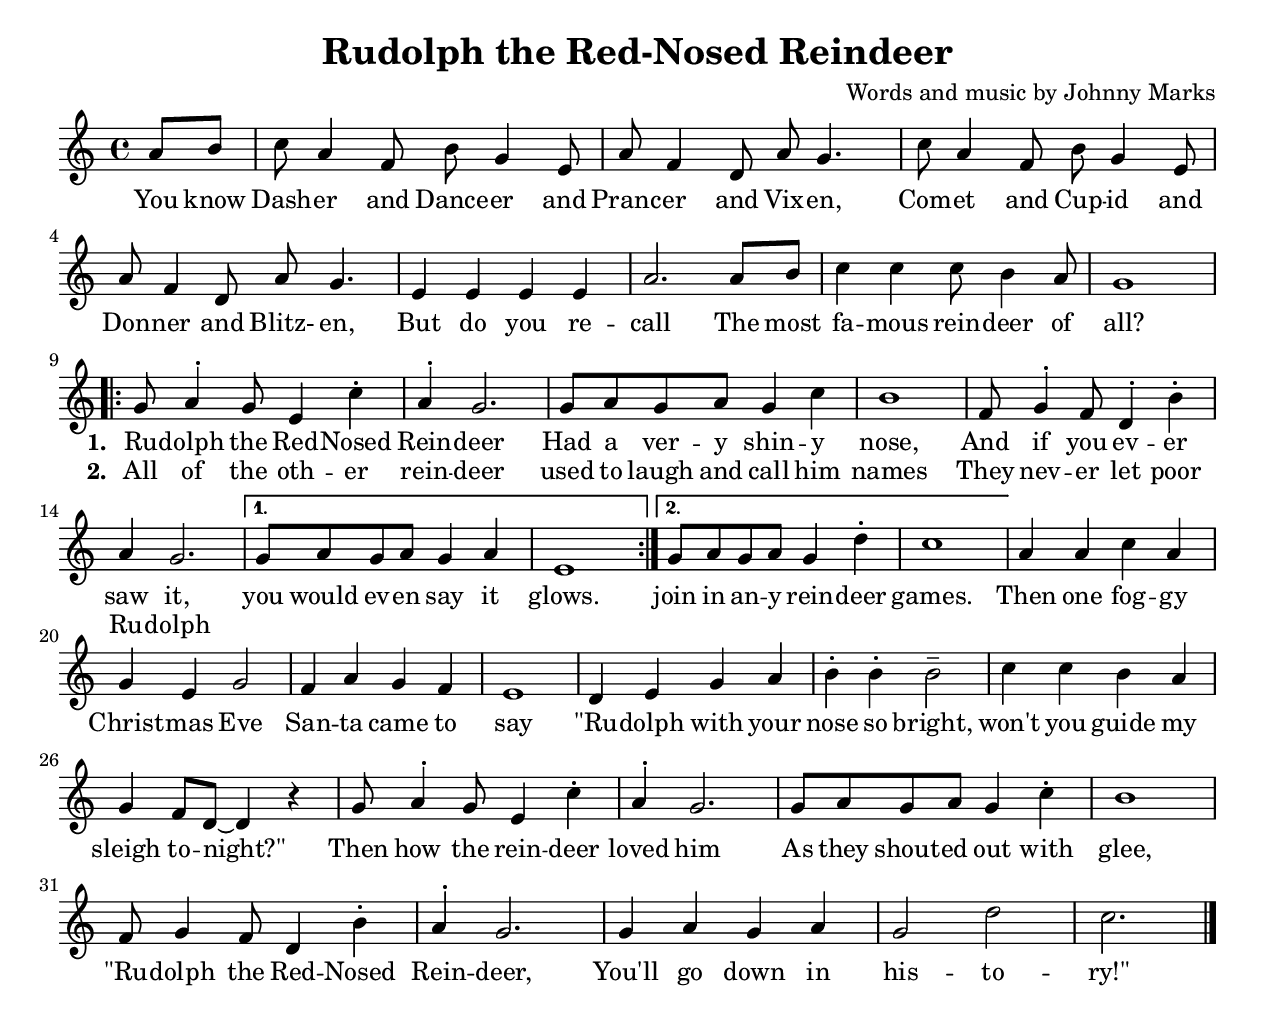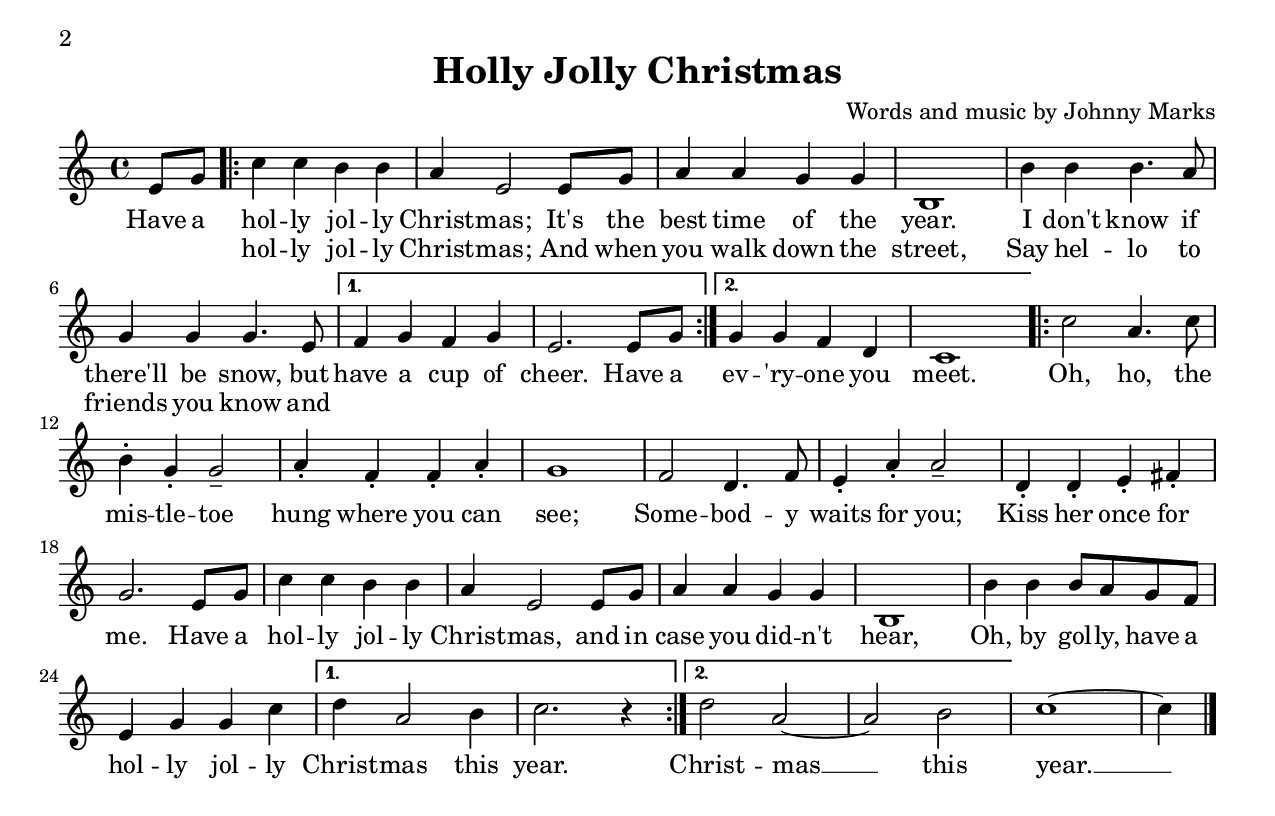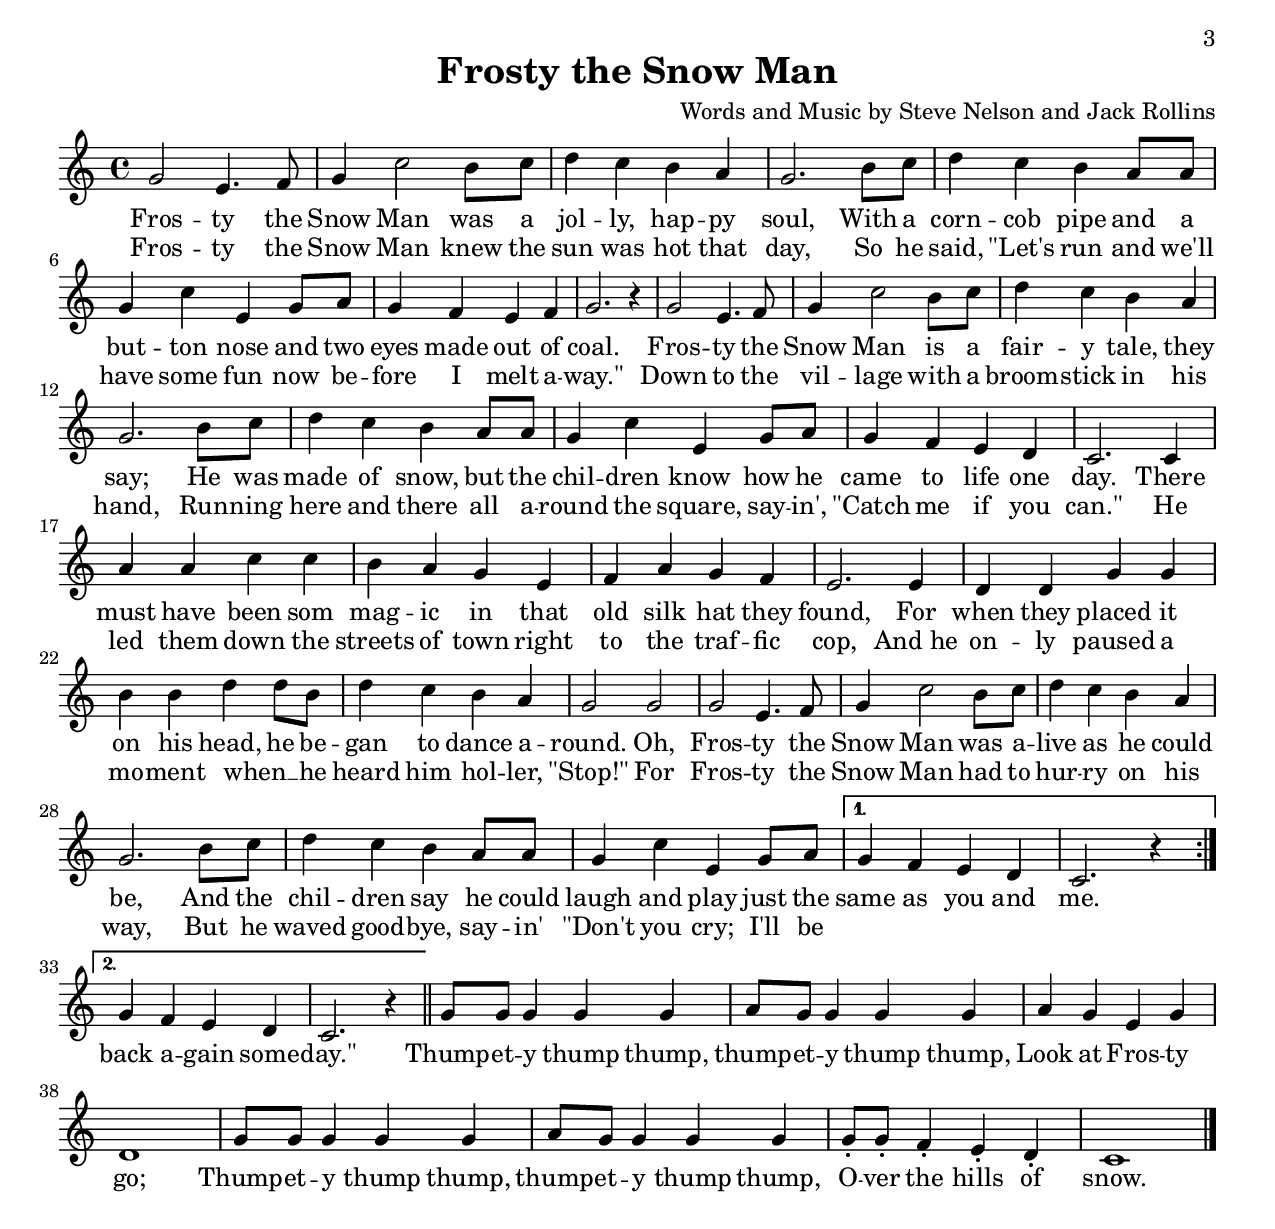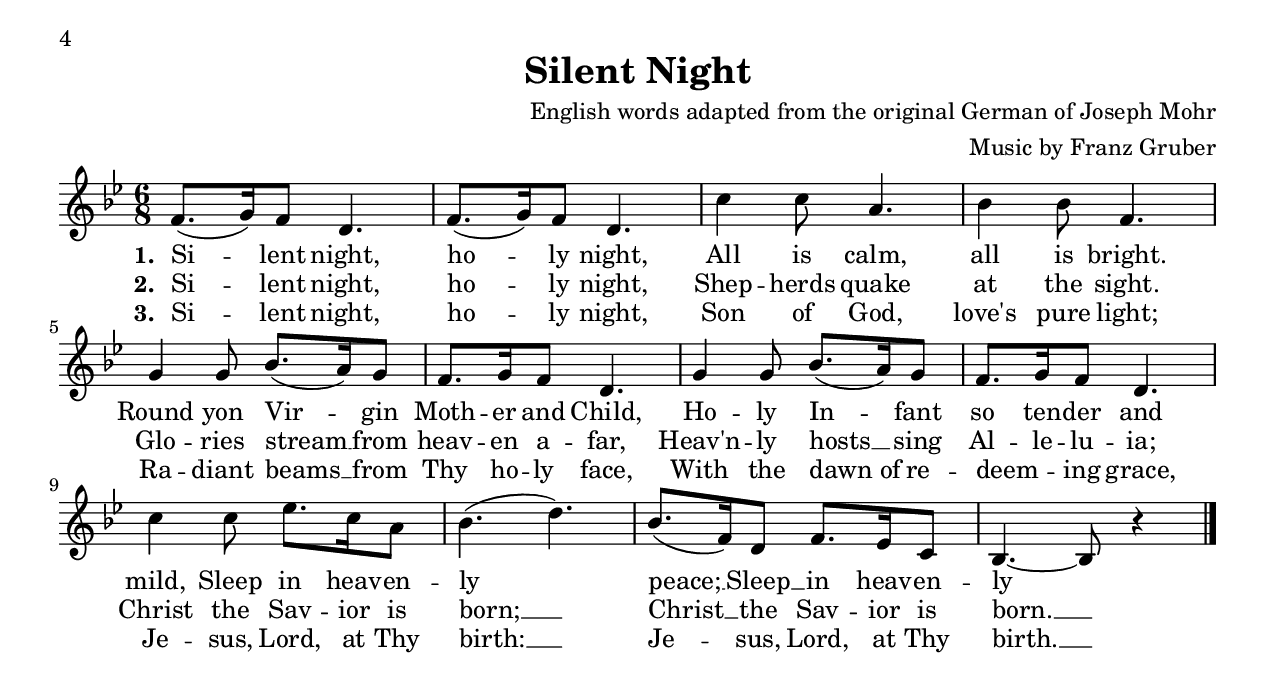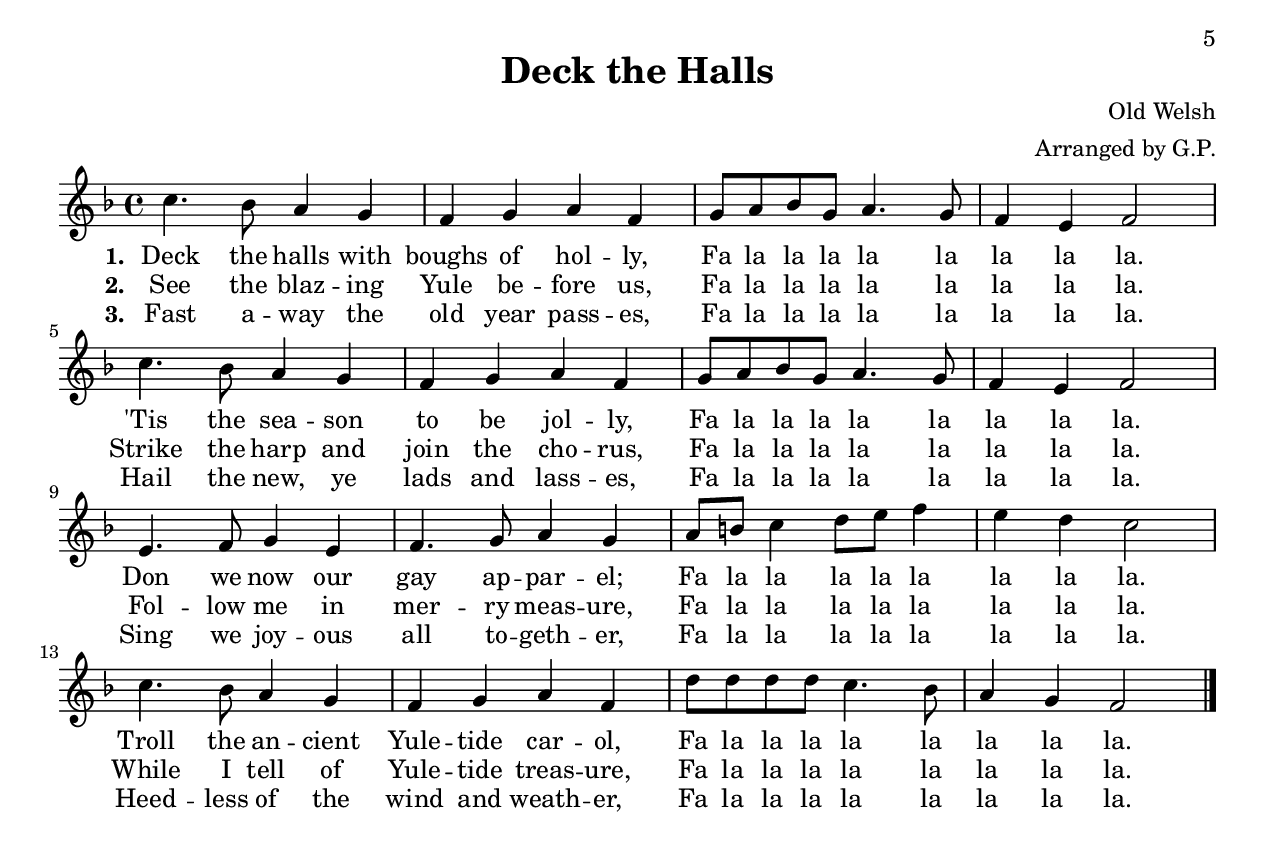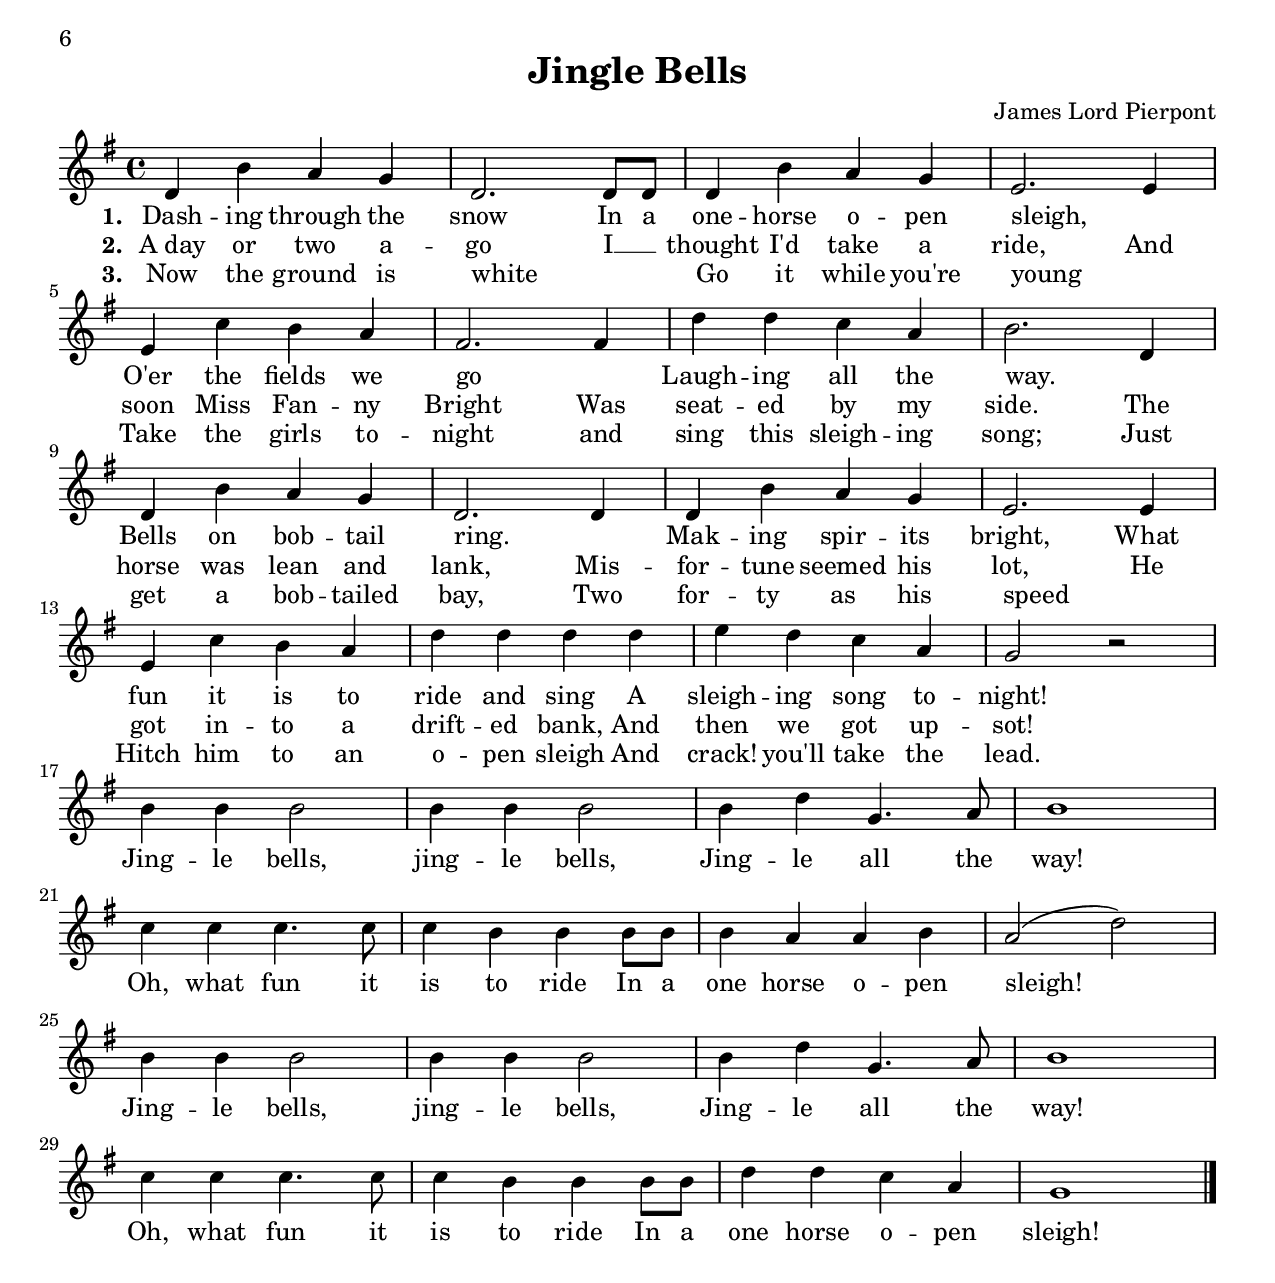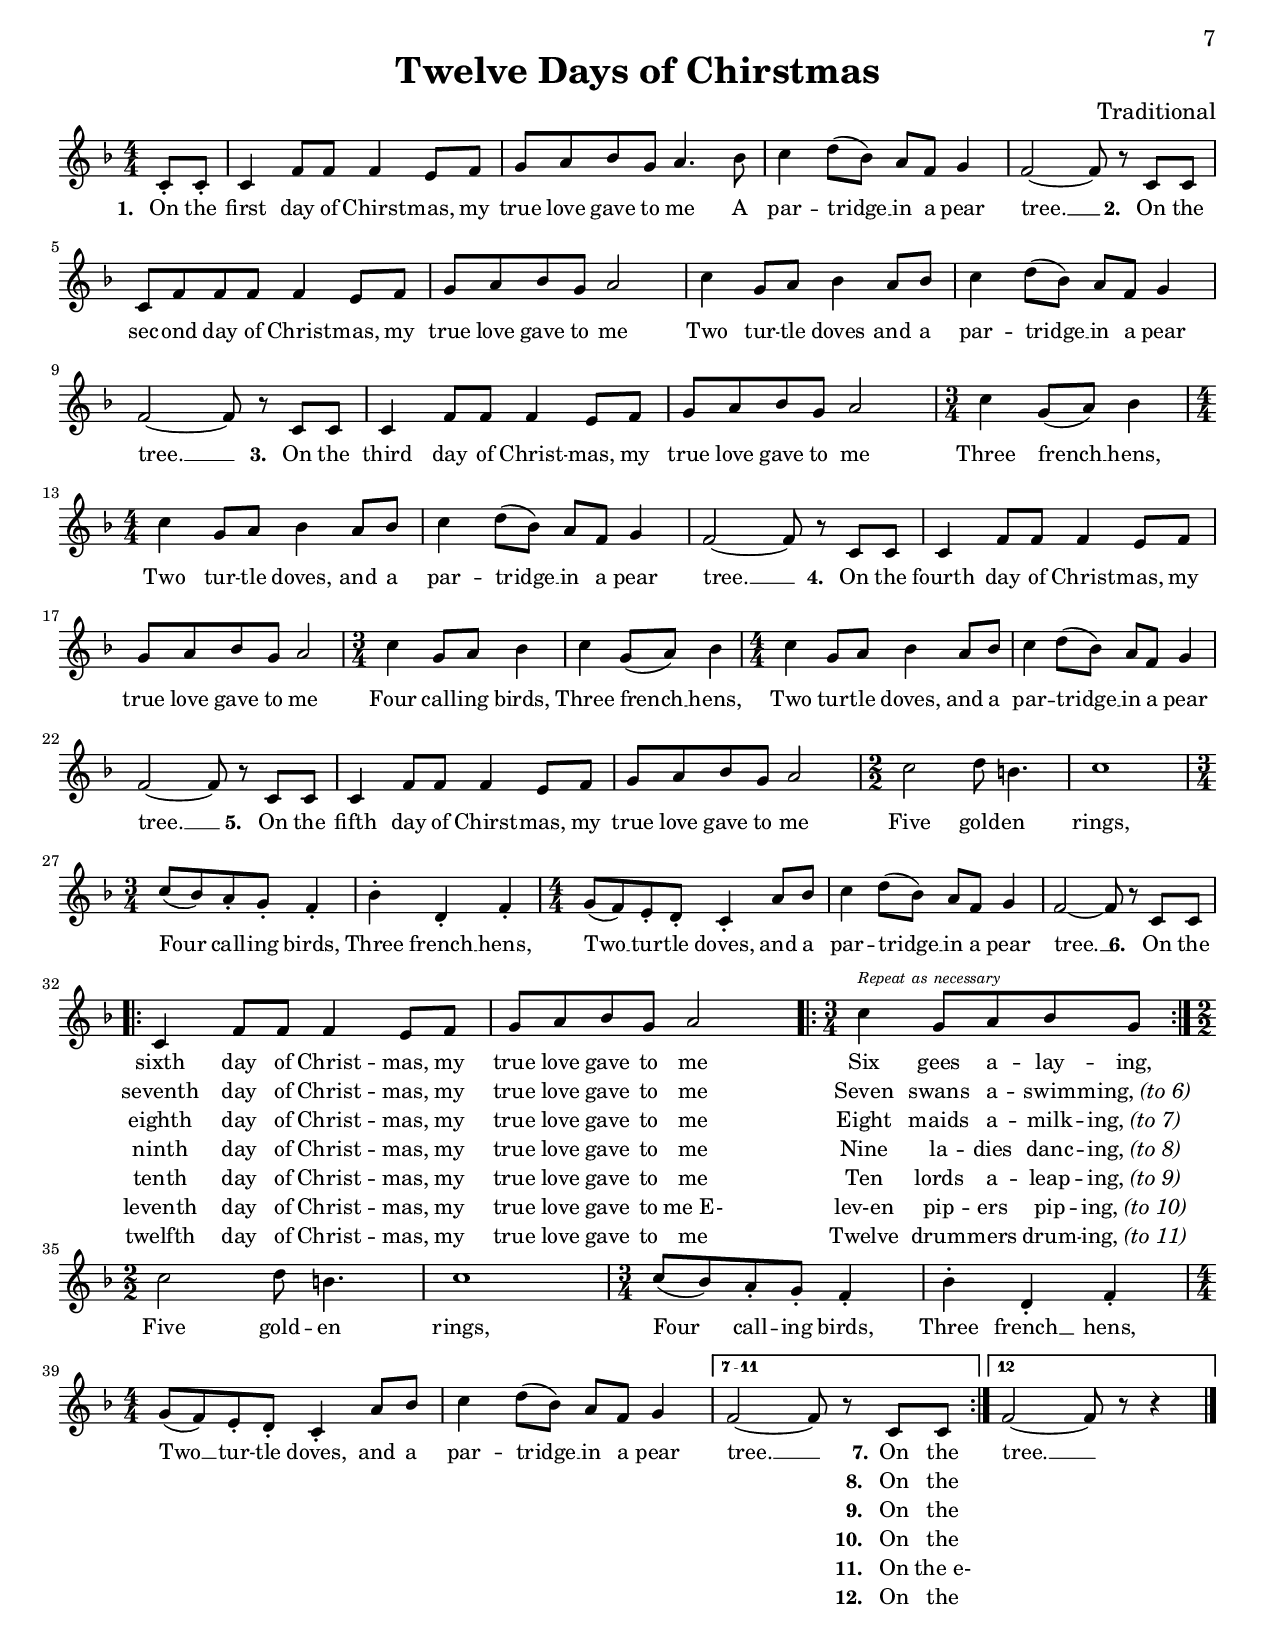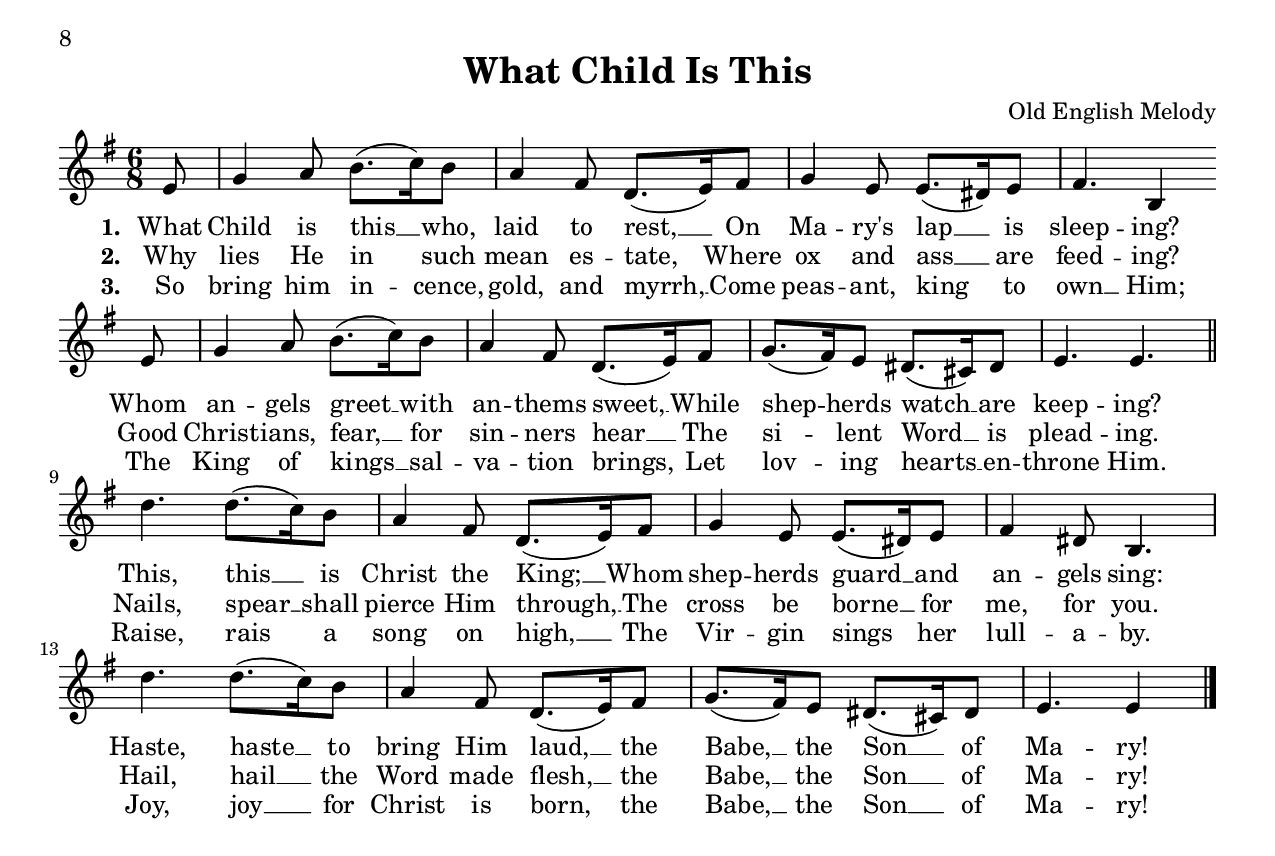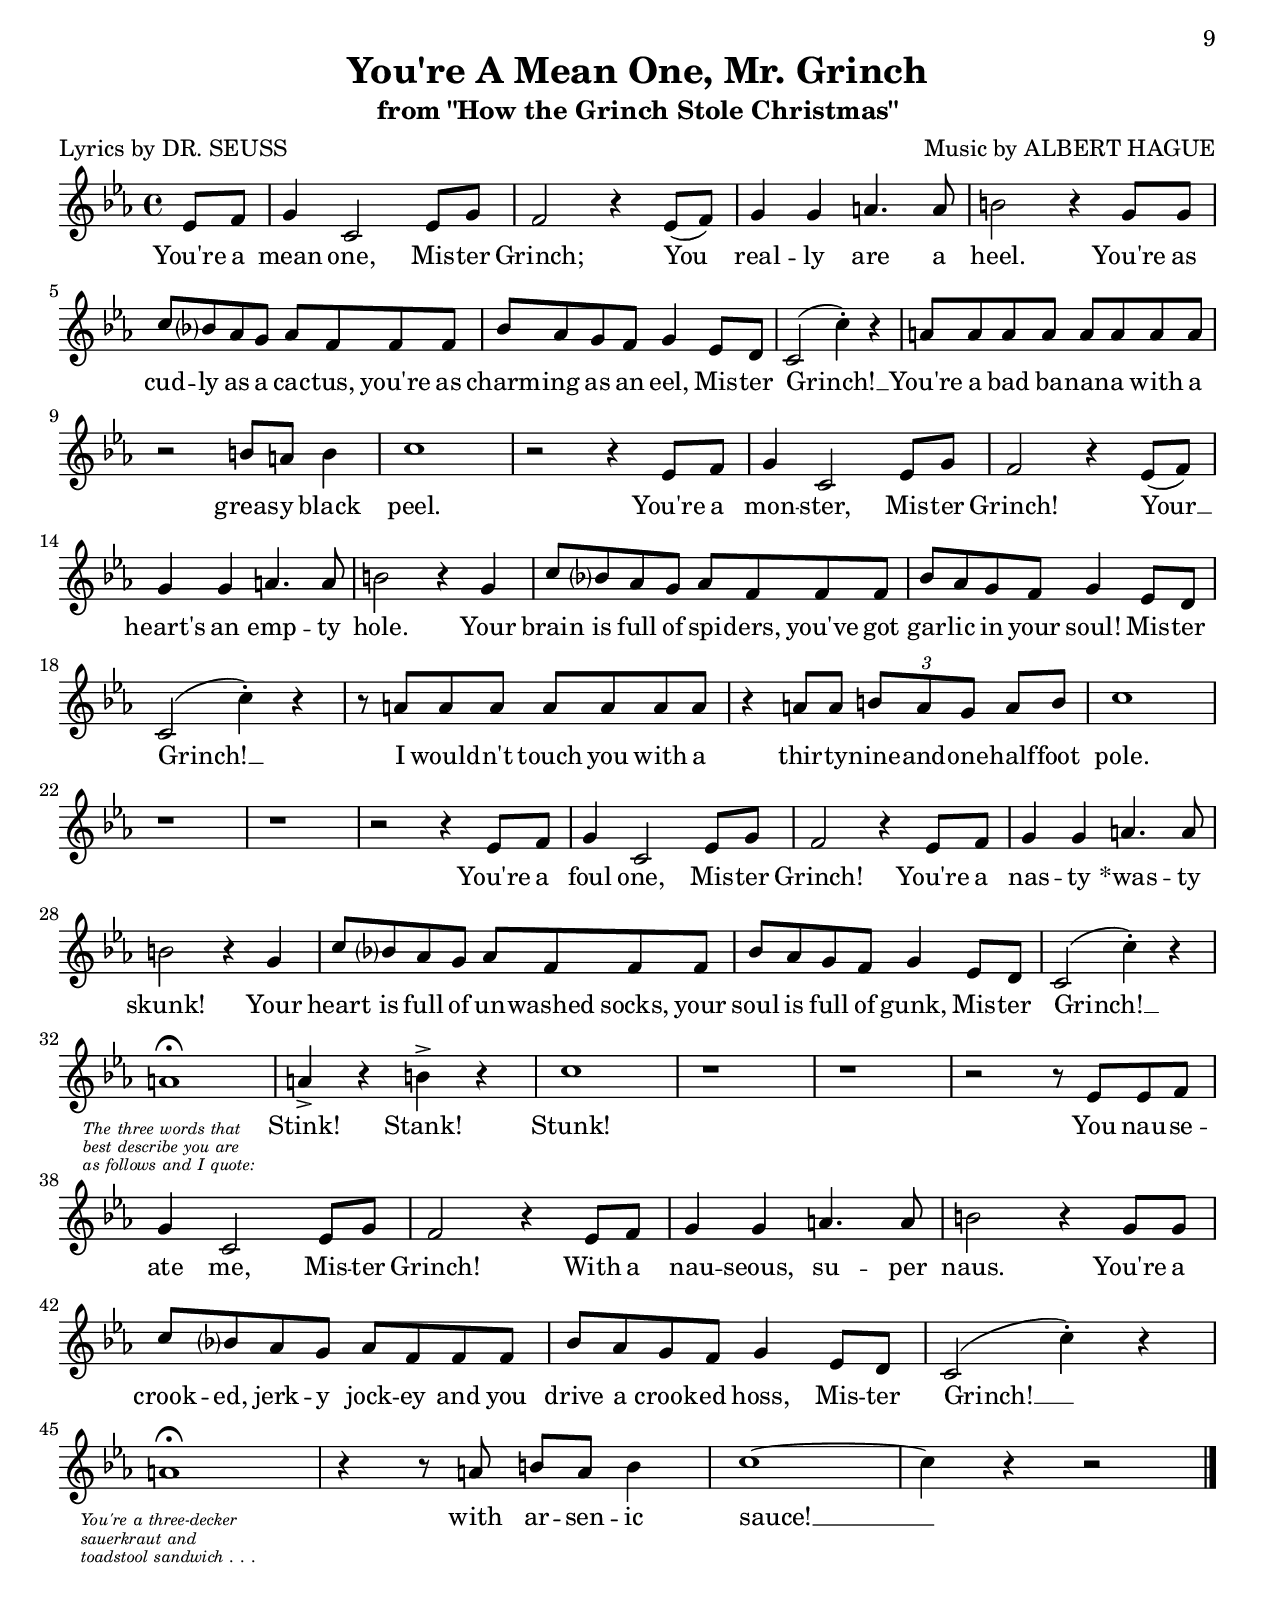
\version "2.18.2"

#(set-default-paper-size "letter")

\paper {
	indent = 0 
}

\book {
	\bookpart {	\header{
    title = "Rudolph the Red-Nosed Reindeer"
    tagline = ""
    arranger = "Words and music by Johnny Marks"
}

\score{
	<<
		\new Staff {
			\new Voice = "rudolphMelody" {
				\relative a' {
					\partial 4 a8 b | 
					c a4 f8 b g4 e8 |
					a f4 d8 a' g4. |
					c8 a4 f8 b g4 e8 |
					a8 f4 d8 a' g4. |
					e4 e e e |
					a2. a8 b |
					c4 c c8 b4 a8 | 
					g1 |
					\repeat volta 2 {
							g8 a4^. g8 e4 c'^. |
							a^. g2. |
							g8 a g a g4 c |
							b1 |
							f8 g4^. f8 d4^. b'^. |
							a g2.|
					}
					\alternative {
							{ g8 a g a g4 a | e1 }
							{ g8 a g a g4 d'^. | c1 }
					}
					a4 a c a |
					g e g2 |
					f4 a g f |
					e1 |
					d4 e g a |
					b^. b^. b2^- |
					c4 c b a |
					g f8 d~ d4 r |
					g8 a4^. g8 e4 c'^. |
					a^. g2. |
					g8 a g a g4 c^. |
					b1 |
					f8 g4 f8 d4 b'^. |
					a^. g2. |
					g4 a g a |
					g2 d' |
					c2. \bar "|."
				}
			}
		}
		\new Lyrics {
			\lyricsto "rudolphMelody" {
				\lyricmode {
					You know Dash -- er and Dance -- er 
					and Pranc -- er and Vix -- en, 
					Com -- et and Cup -- id and Don -- ner and Blitz- en,
					But do you re -- call
					The most fa -- mous rein -- deer of all?
					<<
							{ 
									\set stanza = "1. " 
									Ru -- dolph the Red -- Nosed Rein -- deer
									Had a ver -- y shin -- y nose,
									And if you ev -- er saw it, 
							}
					\new Lyrics = "rudolphSecondVerse"
								\with { alignBelowContext = "rudolphLyrics" } {
											\set associatedVoice = "rudolphMelody"
											\set stanza = "2. "
											All of the oth -- er rein -- deer
											used to laugh and call him names
											They nev -- er let poor Ru -- dolph
									}
					>>
					you would ev -- en say it glows.
					join in an -- y rein -- deer games.
					Then one fog -- gy Christ -- mas Eve
					San -- ta came to say
					"\"Ru" -- dolph with your nose so bright, 
					won't you guide my sleigh to -- "night?\""
					Then how the rein -- deer loved him
					As they shout -- ed out with glee,
					"\"Ru" -- dolph the Red -- Nosed Rein -- deer,
					You'll go down in his -- to -- "ry!\""
				}
			}
		}
	>>
	
	\layout{}
}
	}
  \bookpart { \header{
    title = "Holly Jolly Christmas"
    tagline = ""
    arranger = "Words and music by Johnny Marks"
}

\score{
	<<
		\new Staff {
			\new Voice = "hjcMelody" {
				\relative e' {
					\partial 4 e8 g |
					\repeat volta 2 {
							c4 c b b |
							a e2 e8 g |
							a4 a g g |
							b,1 |
							b'4 b b4. a8 |
							g4 g g4. e8 |
					}
					\alternative {
							{ f4 g f g | e2. e8 g | }
							{ g4 g f d | c1 | }
					}
					\repeat volta 2 {
							c'2 a4. c8 |
							b4^. g_. g2_- |
							a4_. f_. f_. a_. |
							g1 |
							f2 d4. f8 |
							e4_. a_. a2_- |
							d,4_. d_. e_. fis_. |
							g2. e8 g |
							c4 c b b |
							a e2 e8 g |
							a4 a g g |
							b,1 |
							b'4 b b8 a g f |
							e4 g g c |
					}
					\alternative {
							{ d4 a2 b4 | c2. r4 | }
							{ d2 a~ | a b | }
					}
					c1~ |
					c4 \bar "|."
				}
			}
		}
		\new Lyrics {
			\lyricsto "hjcMelody" {
					\lyricmode{
						Have a 
						<< 
								{
										hol -- ly jol -- ly Christ -- mas;
										It's the best time of the year.
										I don't know if there'll be snow, but
								}
								\new Lyrics = "hjcSecondVerse"
										\with { alignBelowContext = "hjcLyrics" } {
												\set associatedVoice = "hjcMelody"
												hol -- ly jol -- ly Christ -- mas;
												And when you walk down the street,
												Say hel -- lo to friends you know and
										}
						>>
						have a cup of cheer. Have a
						ev -- 'ry -- one you meet.
						Oh, ho, the mis -- tle -- toe 
						hung where you can see;
						Some -- bod -- y waits for you; 
						Kiss her once for me.
						Have a hol -- ly jol -- ly Christ -- mas,
						and in case you did -- n't hear,
						Oh, by gol -- ly, have a hol -- ly jol -- ly
						Christ -- mas this year.
						Christ -- mas __ this year. __
				}
			}
		}
	>>

	\layout {}
}
 }
	\bookpart { \header {
    title = "Frosty the Snow Man"
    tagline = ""
    arranger = "Words and Music by Steve Nelson and Jack Rollins"
}

\score {
	<<
		\new Staff {
			\new Voice = "frostyMelody" {
				\relative g'{
					\repeat volta 2 {
						g2 e4. f8 |
						g4 c2 b8 c |
						d4 c b a |
						g2. b8 c |
						d4 c b a8 a |
						g4 c e, g8 a |
						g4 f e f |
						g2. r4 |
						g2 e4. f8 |
						g4 c2 b8 c |
						d4 c b a |
						g2. b8 c |
						d4 c b a8 a |
						g4 c e, g8 a |
						g4 f e d |
						c2. c4 |
						a' a c c |
						b a g e |
						f a g f |
						e2. e4 |
						d d g g |
						b b d d8 b |
						d4 c b a |
						g2 g |
						g e4. f8 |
						g4 c2 b8 c |
						d4 c b a |
						g2. b8 c |
						d4 c b a8 a |
						g4 c e, g8 a |
					}
					\alternative {
						{ g4 f e d | c2. r4 }
						{ g'4 f e d | c2. r4 \bar "||" }
					}
					g'8 g g4 g g | 
					a8 g g4 g g |
					a g e g |
					d1 |
					g8 g g4 g g |
					a8 g g4 g g |
					g8_. g_. f4_. e_. d_. |
					c1 \bar "|."
				}
			}
		}
		\new Lyrics {
			\lyricsto "frostyMelody" {
				\lyricmode{
					<<
						{
							Fros -- ty the Snow Man was a jol -- ly, hap -- py soul,
							With a corn -- cob pipe and a but -- ton nose 
							and two eyes made out of coal.
							Fros -- ty the Snow Man is a fair -- y tale, they say;
							He was made of snow, but the chil -- dren know
							how he came to life one day.
							There must have been som mag -- ic in that old silk hat they found,
							For when they placed it on his head, he be -- gan to dance a -- round.
							Oh, Fros -- ty the Snow Man was a -- live as he could be,
							And the chil -- dren say he could laugh and play just the 
						}
						\new Lyrics = "frostySecondVerse"
							\with { alignBelowContext = "frostyLyrics" } {
								\set associatedVoice = "frostyLyrics"
								Fros -- ty the Snow Man knew the sun was hot that day,
								So he said, "\"Let's" run and we'll have some fun now 
								be -- fore I melt a -- "way.\""
								Down to the vil -- lage with a broom -- stick in his hand, 
								Run -- ning here and there all a -- round the square, say -- in', 
								"\"Catch" me if you "can.\"" 
								He led them down the streets of town right to the traf -- fic cop,
								"And he" on -- ly paused a mo -- ment when __ " " 
								he heard him hol -- ler, "\"Stop!\""
								For Fros -- ty the Snow Man had to hur -- ry on his way,
								But he waved good -- bye, say -- in' "\"Don't" you cry;
								I'll be 
							}
					>>
					same as you and me.
					back a -- gain some -- "day.\""
					Thump -- et -- y thump thump, 
					thump -- et -- y thump thump,
					Look at Fros -- ty go;
					Thump -- et -- y thump thump, 
					thump -- et -- y thump thump,
					O -- ver the hills of snow.
				}
			}
		}
	>>

	\layout{}
}
 }
	\bookpart {	\header {
    title = "Silent Night"
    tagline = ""
    composer = "English words adapted from the original German of Joseph Mohr"
    arranger = "Music by Franz Gruber"
}

\score {
	<<
		\new Staff {
			\new Voice = "silentNightMelody"{
				\relative f'{
					\time 6/8 
					\key bes \major
					f8.( g16) f8 d4. |
					f8.( g16) f8 d4. |
					c'4 c8 a4. |
					bes4 bes8 f4. |
					g4 g8 bes8.( a16) g8 |
					f8. g16 f8 d4. |
					g4 g8 bes8.( a16) g8 |
					f8. g16 f8 d4. |
					c'4 c8 ees8. c16 a8 |
					bes4.( d) |
					bes8.( f16) d8 f8. ees16 c8 |
					bes4.~ bes8 r4 \bar "|."
				}
			}
		}
		\new Lyrics {
			\lyricsto "silentNightMelody" {
				\lyricmode {
					\set stanza = "1. " 
					Si -- lent night, ho -- ly night,
					All is calm, all is bright.
					Round yon Vir -- gin Moth -- er and Child,
					Ho -- ly In -- fant so ten -- der and mild,
					Sleep in heav -- en -- ly peace; __
					Sleep __ in heav -- en -- ly peace. __
				}
			}
		}
		\new Lyrics {
			\lyricsto "silentNightMelody" {
				\lyricmode {
					\set stanza = "2. "
					Si -- lent night, ho -- ly night,
					Shep -- herds quake at the sight.
					Glo -- ries stream __ from heav -- en a -- far,
					Heav'n -- ly hosts __ sing Al -- le -- lu -- ia;
					Christ the Sav -- ior is born; __
					Christ __ the Sav -- ior is born. __
				}
			}
		}
		\new Lyrics {
			\lyricsto "silentNightMelody" {
				\lyricmode {
					\set stanza = "3. "
					Si -- lent night, ho -- ly night,
					Son of God, love's pure light;
					Ra -- diant beams __ from Thy ho -- ly face,
					With the "dawn of" re -- deem " " -- ing grace,
					Je -- sus, Lord, at Thy birth: __ 
					Je -- sus, Lord, at Thy birth. __ 
				}
			}
		}
	>>
}
 }
	\bookpart {	\header {
    title = "Deck the Halls"
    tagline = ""
    composer = "Old Welsh"
    arranger = "Arranged by G.P."
}

\score {
	<<
		\new Staff {
			\new Voice = "dthMelody"{
				\relative c''{
					\key f \major
					c4. bes8 a4 g | f g a f | g8 a bes g a4. g8 | f4 e f2 | \break
					c'4. bes8 a4 g | f g a f | g8 a bes g a4. g8 | f4 e f2 | \break
					e4. f8 g4 e | f4. g8 a4 g | a8 b c4 d8 e f4 | e d c2 | \break
					c4. bes8 a4 g | f g a f | d'8 d d d c4. bes8 | a4 g f2 \bar "|."
				}
			}
		}
		\new Lyrics {
			\lyricsto "dthMelody" {
				\lyricmode {
					\set stanza = "1. "
					Deck the halls with boughs of hol -- ly, Fa la la la la la la la la.
					'Tis the sea -- son to be jol -- ly, Fa la la la la la la la la.
					Don we now our gay ap -- par -- el; Fa la la la la la la la la. 
					Troll the an -- cient Yule -- tide car -- ol, Fa la la la la la la la la.
				}
			}
		}
		\new Lyrics {
			\lyricsto "dthMelody" {
				\lyricmode {
					\set stanza = "2. "
					See the blaz -- ing Yule be -- fore us, Fa la la la la la la la la.
					Strike the harp and join the cho -- rus, Fa la la la la la la la la.
					Fol -- low me in mer -- ry meas -- ure, Fa la la la la la la la la.
					While I tell of Yule -- tide treas -- ure, Fa la la la la la la la la.
				}
			}
		}
		\new Lyrics {
			\lyricsto "dthMelody" {
				\lyricmode {
					\set stanza = "3. "
					Fast a -- way the old year pass -- es, Fa la la la la la la la la.
					Hail the new, ye lads and lass -- es, Fa la la la la la la la la.
					Sing we joy -- ous all to -- geth -- er, Fa la la la la la la la la.
					Heed -- less of the wind and weath -- er, Fa la la la la la la la la.
				}
			}
		}
	>>
	
	\layout{}
}
 }
	\bookpart {	\header {
	title = "Jingle Bells"
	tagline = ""
	composer = "James Lord Pierpont"
}

\score {
	<<
		\new Staff {
			\new Voice = "jingleBellsMelody" {
				\relative d' {
					\key g \major
					d4  b' a   g  | d2.     d8 d | d4  b' a    g  | e2. e4  | \break
					e4  c' b   a  | fis2.   fis4 | d'  d  c    a  | b2. d,4 | \break
					d4  b' a   g  | d2.     d4   | d   b' a    g  | e2. e4  | \break
					e   c' b   a  | d  d d  d    | e   d  c    a  | g2  r   | \break
					b4  b  b2     | b4 b b2      | b4  d  g,4. a8 | b1      | \break
					c4  c  c4. c8 | c4 b b  b8 b | b4  a  a    b  | a2( d)  | \break
					b4  b  b2     | b4 b b2      | b4  d  g,4. a8 | b1      | \break
					c4  c  c4. c8 | c4 b b  b8 b | d4  d  c    a  | g1 \bar "|."  
				}
			}
		}
		\new Lyrics {
			\lyricsto "jingleBellsMelody" {
				\lyricmode{
					\set stanza = "1. "
					Dash -- ing through the snow
					In a one -- horse o -- pen sleigh,
					" " O'er the fields we go
					" " Laugh -- ing all the way.
					" " Bells on bob -- tail ring.
					" " Mak -- ing spir -- its bright,
					What fun it is to ride and sing
					A sleigh -- ing song to -- night!
				}
			}
		}
		\new Lyrics {
			\lyricsto "jingleBellsMelody" {
				\lyricmode{
					\set stanza = "2. "
					"A day" or two a -- go
					I __ " " thought I'd take a ride,
					And soon Miss Fan -- ny Bright
					Was seat -- ed by my side. 
					The horse was lean and lank,
					Mis -- for -- tune seemed his lot,
					He got in -- to a drift -- ed bank, 
					And then we got up -- sot!

					Jing -- le bells, jing -- le bells,
					Jing -- le all the way!
					Oh, what fun it is to ride 
					In a one horse o -- pen sleigh!
					Jing -- le bells, jing -- le bells,
					Jing -- le all the way!
					Oh, what fun it is to ride 
					In a one horse o -- pen sleigh!
				}
			}
		}
		\new Lyrics {
			\lyricsto "jingleBellsMelody" {
				\lyricmode {
					\set stanza = "3. "
					Now the ground is white
					" " " " Go it while you're young
					" " Take the girls to -- night
					and sing this sleigh -- ing song;
					Just get a bob -- tailed bay,
					Two for -- ty as his speed 
					" " Hitch him to an o -- pen sleigh 
					And crack! you'll take the lead.
				}
			}
		}
	>>
}
 }
	\bookpart {	\header {
	title = "Twelve Days of Chirstmas"
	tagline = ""
	composer = "Traditional"
}

\score{
	<<
		\new Staff {
			\new Voice = "twelveMelody" {
				\relative c' {
					\numericTimeSignature
					\time 4/4
					\key f \major
					\partial 4 c8_. c_. | c4 f8 f f4 e8 f | g a bes g a4. bes8 |
					c4 d8( bes) a f g4 | f2~ f8 r c c | c f f f f4 e8 f |
					g a bes g a2 | c4 g8 a bes4 a8 bes | c4 d8( bes) a f g4 | 
					f2~ f8 r c c | c4 f8 f f4 e8 f | g a bes g a2 | \time 3/4 c4 g8( a) bes4 | 
					\time 4/4 c4 g8 a bes4 a8 bes | c4 d8( bes) a f g4 | f2~ f8 r c c | 
					c4 f8 f f4 e8 f | g a bes g a2 | \time 3/4 c4 g8 a bes4 |
					c4 g8( a) bes4 | \time 4/4 c4 g8 a bes4 a8 bes | c4 d8( bes) a f g4 | f2~ f8 r c c | 
					c4 f8 f f4 e8 f | g a bes g a2 | \time 2/2 c2 d8 b4. | c1 | \time 3/4 
					c8( bes) a_. g_. f4_. | bes^. d,_. f_. | \time 4/4 g8( f) e_. d_. c4_. a'8 bes | 
					c4 d8( bes) a f g4 | f2~ f8 r c c | \break
					\repeat volta 7 { 
						c4 f8 f f4 e8 f | 
						g8 a bes g a2   |
						\bar ".|:"
						\time 3/4 c4^\markup { \text \tiny \italic { Repeat as necessary } } g8 a bes g
						\bar ":|." \break
						\time 2/2 c2 d8 b4. |  
						c1 | \time 3/4 c8( bes) a_. g_. f4_. | bes^. d,_. f_. | \time 4/4 g8( f) e_. d_. c4_. a'8 bes | 
						c4 d8( bes) a f g4 |
					}
					\set Score.repeatCommands = #'((volta "7 - 11"))
					f2~ f8 r c c
					\set Score.repeatCommands = #'((volta "12") end-repeat)
					f2~ f8 r r4 
					\set Score.repeatCommands = #'((volta #f))
					\bar "|."
				}
			}
		}
		\new Lyrics {
			\lyricsto "twelveMelody" {
				\lyricmode {
					\set stanza = "1. "
					On the first day of Chirst -- mas, my true love gave to me
					A par -- tridge __ in a pear tree. __
					\set stanza = "2. "
					On the sec -- ond day of Christ -- mas, my true love gave to me
					Two tur -- tle doves and
					a par -- tridge __ in a pear tree. __
					\set stanza = "3. "
					On the third day of Christ -- mas, my true love gave to me
					Three french __ hens,
					Two tur -- tle doves, and
					a par -- tridge __ in a pear tree. __
					\set stanza = "4. "
					On the fourth day of Christ -- mas, my true love gave to me
					Four call -- ing birds, 
					Three french __ hens,
					Two tur -- tle doves, and
					a par -- tridge __ in a pear tree. __
					\set stanza = "5. "
					On the fifth day of Chirst -- mas, my true love gave to me
					Five gold -- en rings, 
					Four call -- ing birds, 
					Three french __ hens,
					Two __ tur -- tle doves, and
					a par -- tridge __ in a pear tree. __
					\set stanza = "6. "
					On the 
					<< 
						{ sixth day of Christ -- mas, my true love gave to me Six gees a -- lay -- ing, }
						\new Lyrics = "twelveSeventh" \with { alignBelowContext = "twelveLyrics" }
							{ \set associatedVoice = "twelveMelody" 
								seventh day of Christ -- mas, my true love gave to me Seven swans a -- swim -- \markup { ming, \italic "(to 6)" } }
						\new Lyrics = "twelveEighth" \with { alignBelowContext = "twelveLyrics" }
							{ \set associatedVoice = "twelveMelody" 
								eighth day of Christ -- mas, my true love gave to me Eight maids a -- milk -- \markup { ing, \italic "(to 7)" } }
						\new Lyrics = "twelveNinth" \with { alignBelowContext = "twelveLyrics" }
							{ \set associatedVoice = "twelveMelody" 
								ninth day of Christ -- mas, my true love gave to me Nine la -- dies danc -- \markup { ing, \italic "(to 8)" } }
						\new Lyrics = "twelveTenth" \with { alignBelowContext = "twelveLyrics" }
							{ \set associatedVoice = "twelveMelody" 
								tenth day of Christ -- mas, my true love gave to me Ten lords a -- leap -- \markup { ing, \italic "(to 9)" } }
						\new Lyrics = "twelveEleventh" \with { alignBelowContext = "twelveLyrics" }
							{ \set associatedVoice = "twelveMelody" 
								leventh day of Christ -- mas, my true love gave to "me E-" lev-en pip -- ers pip -- \markup { ing, \italic "(to 10)" } }
						\new Lyrics = "twelveTwelfth" \with { alignBelowContext = "twelveLyrics" }
							{ \set associatedVoice = "twelveMelody" 
								twelfth day of Christ -- mas, my true love gave to me Twelve drum -- mers drum -- \markup { ing, \italic "(to 11)" } }
					>>
					Five gold -- en rings, 
					Four call -- ing birds, 
					Three french __ hens,
					Two __ tur -- tle doves, and
					a par -- tridge __ in a pear tree. __
					<< 
						{ \set stanza = "7." On the }
						\new Lyrics = "twelveEighthA" \with { alignBelowContext = "twelveLyrics" }
							{ \set associatedVoice = "twelveMelody" 
								\set stanza = "8. " On the }
						\new Lyrics = "twelveNinthA" \with { alignBelowContext = "twelveLyrics" }
							{ \set associatedVoice = "twelveMelody" 
								\set stanza = "9. " On the }
						\new Lyrics = "twelveTenthA" \with { alignBelowContext = "twelveLyrics" }
							{ \set associatedVoice = "twelveMelody" 
								\set stanza = "10. " On the }
						\new Lyrics = "twelveEleventhA" \with { alignBelowContext = "twelveLyrics" }
							{ \set associatedVoice = "twelveMelody" 
								\set stanza = "11. " On "the e-" }
						\new Lyrics = "twelveTwelfthA" \with { alignBelowContext = "twelveLyrics" }
							{ \set associatedVoice = "twelveMelody" 
								\set stanza = "12. " On the }
					>>
					tree. __
				}
			}
		}
	>>

	\layout{
		#(layout-set-staff-size 17)
	}
}
 }
	\bookpart {	% https://pianosheetmusic.writtenmelodies.com/Seasonal/Sheets/What-Child-Is-This.pdf
% https://www.hymnsandcarolsofchristmas.com/Hymns_and_Carols/what_child_is_this_version_1.htm 

\header {
  title = "What Child Is This"
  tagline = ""
  composer = "Old English Melody"
}

\score {
  << 
    \new Staff {
      \new Voice = "whatChildMelody" {
        \relative e'{
					\key g \major 
					\time 6/8
					\partial 8 e8 | g4 a8 b8.( c16) b8 | a4 fis8 d8.( e16) fis8 | g4 e8 e8.( dis16) e8 | fis4. b,4  \break 
					e8 | g4 a8 b8.( c16) b8 | a4 fis8 d8.( e16) fis8 | g8.( fis16) e8 dis8.( cis16) dis8 | e4. e \bar "||" \break 
					d' d8.( c16) b8 |	a4 fis8 d8.( e16) fis8 | g4 e8 e8.( dis16) e8 | fis4 dis8 b4. | \break
					d'4. d8.( c16) b8 | a4 fis8 d8.( e16) fis8 | g8.( fis16) e8 dis8.( cis16) dis8 | e4. e4 \bar "|."
				}
      }
    }
    \new Lyrics {
      \lyricsto "whatChildMelody" {
        \lyricmode{
					\set stanza = "1. "
					What Child is this __ who, laid to rest, __ 
					On Ma -- ry's lap __ is sleep -- ing?
					Whom an -- gels greet __ with an -- thems sweet, __ 
					While shep -- herds watch __ are keep -- ing?
					This, this __ is Christ the King; __
					Whom shep -- herds guard __ and an -- gels sing:
					Haste, haste __ to bring Him laud, __
					the Babe, __ the Son __ of Ma -- ry!
				}
      }
    }
    \new Lyrics {
      \lyricsto "whatChildMelody" {
        \lyricmode{
					\set stanza = "2. "
					Why lies He in such mean es -- tate,
					Where ox and ass __ are feed -- ing?
					Good Christ -- ians, fear, __ for sin -- ners  hear __ 
					The si -- lent Word __ is plead -- ing.
					Nails, spear __ shall pierce Him through, __
					The cross be borne __ for me, for you.
					Hail, hail __ the Word made flesh, __
					the Babe, __ the Son __ of Ma -- ry!
				}
      }
    }
    \new Lyrics {
      \lyricsto "whatChildMelody" {
        \lyricmode{
					\set stanza = "3. "
					So bring him in -- cence, gold, and myrrh, __
					Come peas -- ant, king to own __ Him;
					The King of kings __ sal -- va -- tion brings,
					Let lov -- ing hearts __ en -- throne Him.
					Raise, rais a song on high, __
					The Vir -- gin sings her lull -- a -- by.
					Joy, joy __ for Christ is born,__
					the Babe, __ the Son __ of Ma -- ry!
				}
      }
    }
  >>
  \layout{}
}
 }
	\bookpart {	\header {
	title = "You're A Mean One, Mr. Grinch"
	subtitle = "from \"How the Grinch Stole Christmas\""
	poet = "Lyrics by DR. SEUSS"
	composer = "Music by ALBERT HAGUE"
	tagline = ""
}

\score {
	<<
		\new Staff {
			\new Voice = "grinchMelody" {
				\relative ees' {
					\key ees \major
					\partial 4 ees8 f | g4 c,2 ees8 g |
					f2 r4 ees8( f) | g4 g a4. a8 | b2 r4 g8 g |
					c8 bes? aes g aes f f f | bes aes g f g4 ees8 d | c2( c'4-.) r |
					a8 a a a a a a a | r2 b8 a b4 | c1 |
					r2 r4 ees,8 f | g4 c,2 ees8 g | f2 r4 ees8( f) |
					g4 g a4. a8 | b2 r4 g | c8 bes? aes g aes f f f |
					bes aes g f g4 ees8 d | c2( c'4-.) r | r8 a a a a a a a |
					r4 a8 a \tuplet 3/2 { b a g } a b | c1 | r |
					r | r2 r4 ees,8 f | g4 c,2 ees8 g |
					f2 r4 ees8 f | g4 g a4. a8 | b2 r4 g |
					c8 bes? aes g aes f f f | bes aes g f g4 ees8 d | c2( c'4-.) r | \break
					a1\fermata | a4-> r b-> r | c1 |
					r1 | r |
					r2 r8 ees, ees f | g4 c,2 ees8 g | f2 r4 ees8 f |
					g4 g a4. a8 | b2 r4 g8 g | c bes? aes g aes f f f |
					bes aes g f g4 ees8 d | c2( c'4-.) r | \break
					a1\fermata | r4 r8 a b a b4 | c1~ | c4 r4 r2 \bar "|." 
				}
			}
		}
		\new Lyrics {
			\lyricsto "grinchMelody" {
				\lyricmode {
					You're a mean one, Mis -- ter Grinch;
					You real -- ly are a heel.
					You're as cud -- ly as a cac -- tus,
					you're as charm -- ing as an eel, Mis -- ter Grinch! __
					You're a bad ba -- nan -- a with a greas -- y black peel. 
					You're a mon -- ster, Mis -- ter Grinch!
					Your __ heart's an emp -- ty hole.
					Your brain is full of spi -- ders, 
					you've got gar -- lic in your soul! Mis -- ter Grinch! __
					I would -- n't touch you with a 
					thir -- ty -- nine -- and -- one -- half -- foot pole.
					You're a foul one, Mis -- ter Grinch!
					You're a nas -- ty "*was" -- ty skunk!
					Your heart is full of un -- washed socks,
					your soul is full of gunk, Mis -- ter Grinch! __
					\markup{ \italic \teeny 
						\override #'(baseline-skip . 1.75)
						\left-column {
							\line { The three words that }
							\line { best describe you are }
							\line { as follows and I quote: }
						} 
					}
					Stink! Stank! Stunk!
					You nau -- se -- ate me, Mis -- ter Grinch!
					With a nau -- seous, su -- per naus. 
					You're a crook -- ed, jerk -- y jock -- ey 
					and you drive a crook -- ed hoss, Mis -- ter Grinch! __
					\markup{ \italic \teeny 
						\override #'(baseline-skip . 1.75)
						\left-column {
							\line { You're a three-decker }
							\line { sauerkraut and }
							\line { toadstool sandwich . . . }
						} 
					}
					with ar -- sen -- ic sauce! __
				}
			}
		}
	>>
	
	\layout{} 
}
 }
}